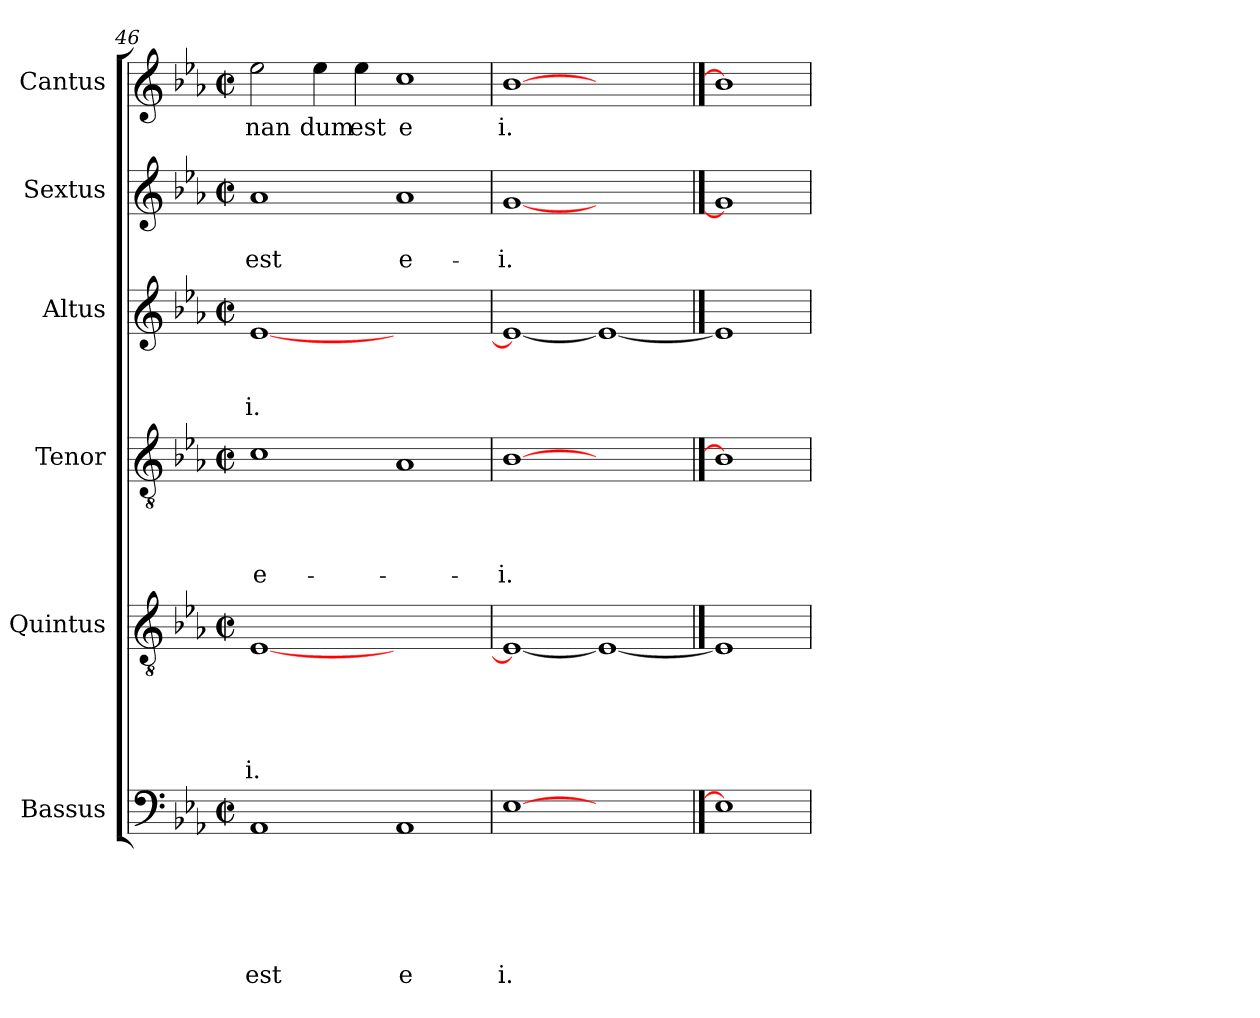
**kern	**text	**text	**text	**text	**text	**text	**kern	**text	**text	**text	**text	**text	**kern	**text	**text	**text	**text	**kern	**text	**text	**text	**kern	**text	**text	**kern	**text
*part6	*part6	*part6	*part6	*part6	*part6	*part6	*part5	*part5	*part5	*part5	*part5	*part5	*part4	*part4	*part4	*part4	*part4	*part3	*part3	*part3	*part3	*part2	*part2	*part2	*part1	*part1
*staff6	*staff6	*staff6	*staff6	*staff6	*staff6	*staff6	*staff5	*staff5	*staff5	*staff5	*staff5	*staff5	*staff4	*staff4	*staff4	*staff4	*staff4	*staff3	*staff3	*staff3	*staff3	*staff2	*staff2	*staff2	*staff1	*staff1
*I"Bassus	*	*	*	*	*	*	*I"Quintus	*	*	*	*	*	*I"Tenor	*	*	*	*	*I"Altus	*	*	*	*I"Sextus	*	*	*I"Cantus	*
*clefF4	*	*	*	*	*	*	*clefGv2	*	*	*	*	*	*clefGv2	*	*	*	*	*clefG2	*	*	*	*clefG2	*	*	*clefG2	*
*k[b-e-a-]	*	*	*	*	*	*	*k[b-e-a-]	*	*	*	*	*	*k[b-e-a-]	*	*	*	*	*k[b-e-a-]	*	*	*	*k[b-e-a-]	*	*	*k[b-e-a-]	*
*E-:	*	*	*	*	*	*	*E-:	*	*	*	*	*	*E-:	*	*	*	*	*E-:	*	*	*	*E-:	*	*	*E-:	*
*M2/2	*	*	*	*	*	*	*M2/2	*	*	*	*	*	*M2/2	*	*	*	*	*M2/2	*	*	*	*M2/2	*	*	*M2/2	*
*met(c|)	*	*	*	*	*	*	*met(c|)	*	*	*	*	*	*met(c|)	*	*	*	*	*met(c|)	*	*	*	*met(c|)	*	*	*met(c|)	*
=46	=46	=46	=46	=46	=46	=46	=46	=46	=46	=46	=46	=46	=46	=46	=46	=46	=46	=46	=46	=46	=46	=46	=46	=46	=46	=46
!	!	!	!	!	!	!LO:LY:b	!	!	!	!	!	!LO:LY:b	!	!	!	!	!LO:LY:b	!	!	!	!LO:LY:b	!	!	!LO:LY:b	!	!LO:LY:b
1AA-	.	.	.	.	.	est	[<1E-	.	.	.	.	i.	1c	.	.	.	e-	[<1e-	.	.	-i.	1a-	.	est	2ee-\	nan
!	!	!	!	!	!	!	!	!	!	!	!	!	!	!	!	!	!	!	!	!	!	!	!	!	!	!LO:LY:b
.	.	.	.	.	.	.	.	.	.	.	.	.	.	.	.	.	.	.	.	.	.	.	.	.	4ee-\	dum
!	!	!	!	!	!	!	!	!	!	!	!	!	!	!	!	!	!	!	!	!	!	!	!	!	!	!LO:LY:b
.	.	.	.	.	.	.	.	.	.	.	.	.	.	.	.	.	.	.	.	.	.	.	.	.	4ee-\	est
!	!	!	!	!	!	!LO:LY:b	!	!	!	!	!	!	!	!	!	!	!	!	!	!	!	!	!	!LO:LY:b	!	!LO:LY:b
1AA-	.	.	.	.	.	e	1ryy	.	.	.	.	.	1A-	.	.	.	.	1ryy	.	.	.	1a-	.	e-	1cc	e
=47	=47	=47	=47	=47	=47	=47	=47	=47	=47	=47	=47	=47	=47	=47	=47	=47	=47	=47	=47	=47	=47	=47	=47	=47	=47	=47
!	!	!	!	!	!	!LO:LY:b	!	!	!	!	!	!	!	!	!	!	!LO:LY:b	!	!	!	!	!	!	!LO:LY:b	!	!LO:LY:b
[1E-	.	.	.	.	.	i.	1E-_	.	.	.	.	.	[1B-	.	.	.	-i.	1e-_	.	.	.	[1g	.	-i.	[1b-	i.
1ryy	.	.	.	.	.	.	1E-_	.	.	.	.	.	1ryy	.	.	.	.	1e-_	.	.	.	1ryy	.	.	1ryy	.
==48	==48	==48	==48	==48	==48	==48	==48	==48	==48	==48	==48	==48	==48	==48	==48	==48	==48	==48	==48	==48	==48	==48	==48	==48	==48	==48
1E-]	.	.	.	.	.	.	1E-]	.	.	.	.	.	1B-]	.	.	.	.	1e-]	.	.	.	1g]	.	.	1b-]	.
=	=	=	=	=	=	=	=	=	=	=	=	=	=	=	=	=	=	=	=	=	=	=	=	=	=	=
*-	*-	*-	*-	*-	*-	*-	*-	*-	*-	*-	*-	*-	*-	*-	*-	*-	*-	*-	*-	*-	*-	*-	*-	*-	*-	*-
